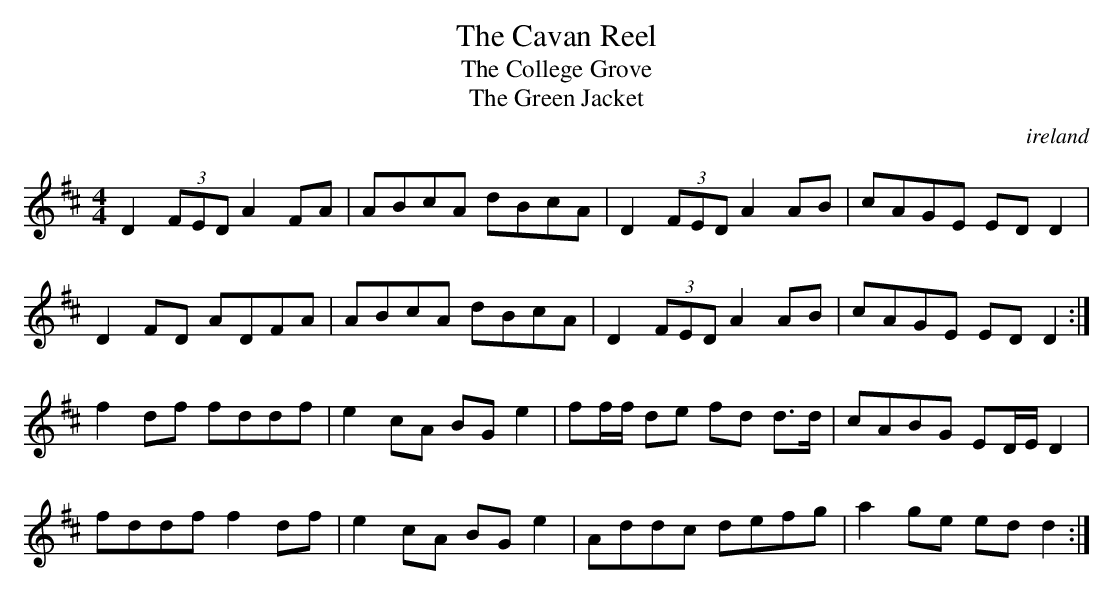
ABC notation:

X:1
T:Cavan Reel, The
T:The College Grove
T:The Green Jacket
O:ireland
M:4/4
L:1/8
K:D
D2 (3FED A2 FA|ABcA dBcA|D2 (3FED A2 AB|cAGE ED D2|
D2 FD ADFA|ABcA dBcA|D2 (3FED A2 AB|cAGE ED D2:|]
f2 df fddf|e2 cA BG e2|ff/f/ de fd d>d|cABG ED/E/ D2|
fddf f2 df|e2 cA BG e2|Addc defg|a2 ge ed d2:|]
